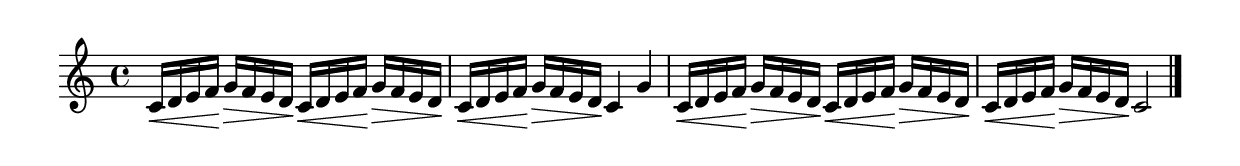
\version "2.18.2"

melody = {
    \relative c' {
    \clef treble
    \time 4/4
    
    c16\< d16 e16 f16\! g16\> f16 e16 d16\!
    c16\< d16 e16 f16\! g16\> f16 e16 d16\!
    c16\< d16 e16 f16\! g16\> f16 e16 d16\!
    c4 g'4
    c,16\< d16 e16 f16\! g16\> f16 e16 d16\!
    c16\< d16 e16 f16\! g16\> f16 e16 d16\!
    c16\< d16 e16 f16\! g16\> f16 e16 d16\!
    c2 \bar "|."

    }
}

% Export melody to pdf and midi files

\score{
    \melody
    \layout {
        \context {
        \Score
        \omit BarNumber }
    indent = #0 }
    % Remove % if you need a midi file
    % \midi {}
    }